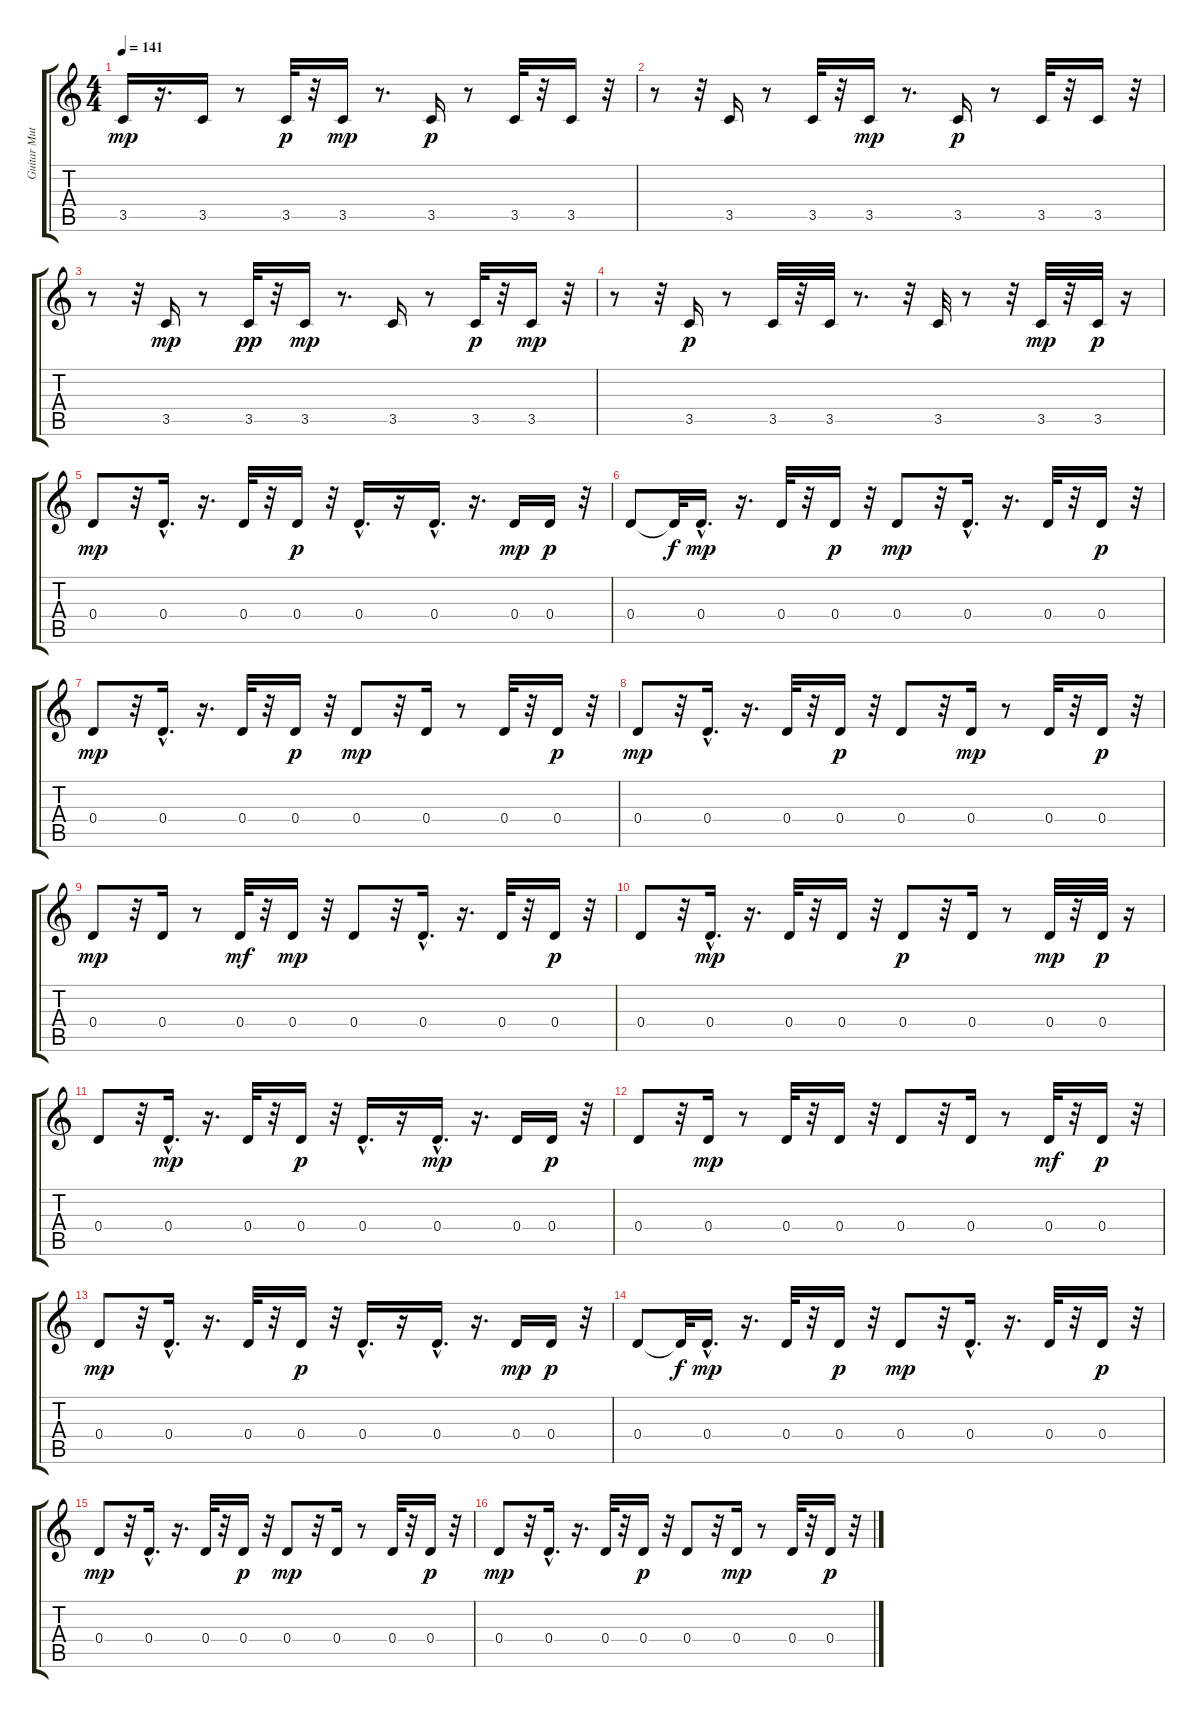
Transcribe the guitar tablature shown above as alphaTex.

\track ("Guitar Muted" "Guitar Mut") {instrument electricguitarmuted}
\staff {score tabs}
\tuning (E4 B3 G3 D3 A2 E2) {hide}
\ts (4 4)
\tempo 141
\clef g2
\ks c
3.5.16{dy mp} r.16{d} 3.5.16 r.8 3.5.32{dy p} r.32 3.5.16{dy mp} r.8{d} 3.5.16{dy p} r.8 3.5.32 r.32 3.5.16 r.32 |
r.8 r.32 3.5.16 r.8 3.5.32 r.32 3.5.16{dy mp} r.8{d} 3.5.16{dy p} r.8 3.5.32 r.32 3.5.16 r.32 |
r.8 r.32 3.5.16{dy mp} r.8 3.5.32{dy pp} r.32 3.5.16{dy mp} r.8{d} 3.5.16 r.8 3.5.32{dy p} r.32 3.5.16{dy mp} r.32 |
r.8 r.32 3.5.16{dy p} r.8 3.5.32 r.32 3.5.32 r.8{d} r.32 3.5.32 r.8 r.32 3.5.32{dy mp} r.32 3.5.32{dy p} r.16 |
0.4.8{dy mp} r.32 0.4{hac}.16{d} r.16{d} 0.4.32 r.32 0.4.16{dy p} r.32 0.4{hac}.16{d} r.16 0.4{hac}.16{d} r.16{d} 0.4.16{dy mp} 0.4.16{dy p} r.32 |
0.4.8 0.4{t}.32{dy f} 0.4{hac}.16{d dy mp} r.16{d} 0.4.32 r.32 0.4.16{dy p} r.32 0.4.8{dy mp} r.32 0.4{hac}.16{d} r.16{d} 0.4.32 r.32 0.4.16{dy p} r.32 |
0.4.8{dy mp} r.32 0.4{hac}.16{d} r.16{d} 0.4.32 r.32 0.4.16{dy p} r.32 0.4.8{dy mp} r.32 0.4.16 r.8 0.4.32 r.32 0.4.16{dy p} r.32 |
0.4.8{dy mp} r.32 0.4{hac}.16{d} r.16{d} 0.4.32 r.32 0.4.16{dy p} r.32 0.4.8 r.32 0.4.16{dy mp} r.8 0.4.32 r.32 0.4.16{dy p} r.32 |
0.4.8{dy mp} r.32 0.4.16 r.8 0.4.32{dy mf} r.32 0.4.16{dy mp} r.32 0.4.8 r.32 0.4{hac}.16{d} r.16{d} 0.4.32 r.32 0.4.16{dy p} r.32 |
0.4.8 r.32 0.4{hac}.16{d dy mp} r.16{d} 0.4.32 r.32 0.4.16 r.32 0.4.8{dy p} r.32 0.4.16 r.8 0.4.32{dy mp} r.32 0.4.32{dy p} r.16 |
0.4.8 r.32 0.4{hac}.16{d dy mp} r.16{d} 0.4.32 r.32 0.4.16{dy p} r.32 0.4{hac}.16{d} r.16 0.4{hac}.16{d dy mp} r.16{d} 0.4.16 0.4.16{dy p} r.32 |
0.4.8 r.32 0.4.16{dy mp} r.8 0.4.32 r.32 0.4.16 r.32 0.4.8 r.32 0.4.16 r.8 0.4.32{dy mf} r.32 0.4.16{dy p} r.32 |
0.4.8{dy mp} r.32 0.4{hac}.16{d} r.16{d} 0.4.32 r.32 0.4.16{dy p} r.32 0.4{hac}.16{d} r.16 0.4{hac}.16{d} r.16{d} 0.4.16{dy mp} 0.4.16{dy p} r.32 |
0.4.8 0.4{t}.32{dy f} 0.4{hac}.16{d dy mp} r.16{d} 0.4.32 r.32 0.4.16{dy p} r.32 0.4.8{dy mp} r.32 0.4{hac}.16{d} r.16{d} 0.4.32 r.32 0.4.16{dy p} r.32 |
0.4.8{dy mp} r.32 0.4{hac}.16{d} r.16{d} 0.4.32 r.32 0.4.16{dy p} r.32 0.4.8{dy mp} r.32 0.4.16 r.8 0.4.32 r.32 0.4.16{dy p} r.32 |
0.4.8{dy mp} r.32 0.4{hac}.16{d} r.16{d} 0.4.32 r.32 0.4.16{dy p} r.32 0.4.8 r.32 0.4.16{dy mp} r.8 0.4.32 r.32 0.4.16{dy p} r.32
